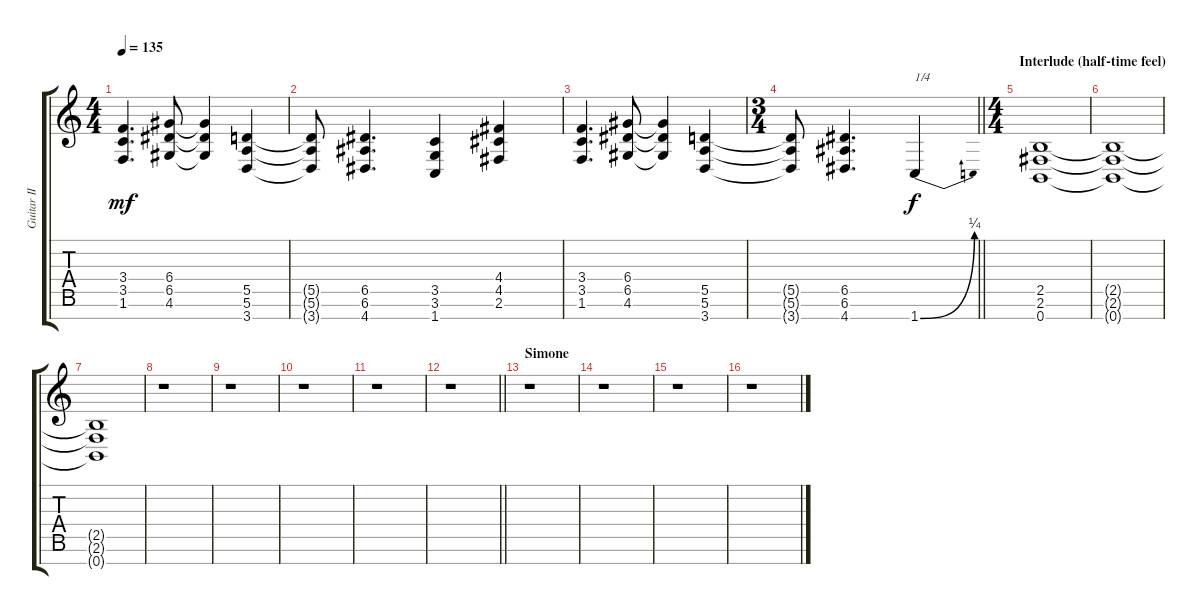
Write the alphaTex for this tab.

\track ("Guitar II" "Guitar II") {instrument distortionguitar}
\staff {score tabs}
\tuning (E4 B3 G3 D3 A2 E2 B1) {hide}
\ts (4 4)
\tempo 135
\clef g2
\ks c
(3.4 3.5 1.6).4{d dy mf} (6.4 6.5 4.6).8 (6.4{t} 6.5{t} 4.6{t}).4 (5.5 5.6 3.7).4 |
(5.5{t} 5.6{t} 3.7{t}).8 (6.5 6.6 4.7).4{d} (3.5 3.6 1.7).4 (4.4 4.5 2.6).4 |
(3.4 3.5 1.6).4{d} (6.4 6.5 4.6).8 (6.4{t} 6.5{t} 4.6{t}).4 (5.5 5.6 3.7).4 |
\ts (3 4)
\barLineRight lightlight
(5.5{t} 5.6{t} 3.7{t}).8 (6.5 6.6 4.7).4{d} 1.7{be (bend 0 0 60 1)}.4{txt "1/4" dy f} |
\ts (4 4)
\section ("" "Interlude (half-time feel)")
(2.5 2.6 0.7).1{volume 0} |
(2.5{t} 2.6{t} 0.7{t}).1 |
(2.5{t} 2.6{t} 0.7{t}).1 |
r.1 |
r.1 |
r.1 |
r.1 |
\barLineRight lightlight
r.1 |
\section ("" "Simone")
r.1 |
r.1 |
r.1 |
r.1
